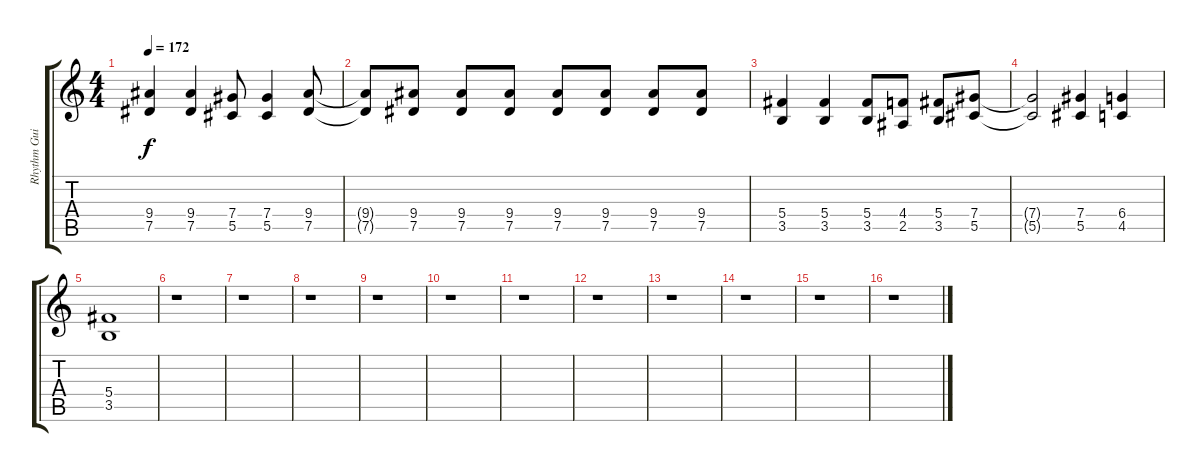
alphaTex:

\track ("Rhythm Guitar 2: Pata " "Rhythm Gui") {instrument distortionguitar}
\staff {score tabs}
\tuning (Eb4 Bb3 Gb3 Db3 Ab2 Eb2) {hide}
\ts (4 4)
\tempo 172
\clef g2
\ks c
(9.4 7.5).4{dy f} (9.4 7.5).4 (7.4 5.5).8 (7.4 5.5).4 (9.4 7.5).8 |
(9.4{t} 7.5{t}).8 (9.4 7.5).8 (9.4 7.5).8 (9.4 7.5).8 (9.4 7.5).8 (9.4 7.5).8 (9.4 7.5).8 (9.4 7.5).8 |
(5.4 3.5).4 (5.4 3.5).4 (5.4 3.5).8 (4.4 2.5).8 (5.4 3.5).8 (7.4 5.5).8 |
(7.4{t} 5.5{t}).2 (7.4 5.5).4 (6.4 4.5).4 |
(5.4 3.5).1{volume 0} |
r.1 |
r.1 |
r.1 |
r.1 |
r.1 |
r.1 |
r.1 |
r.1 |
r.1 |
r.1 |
r.1
